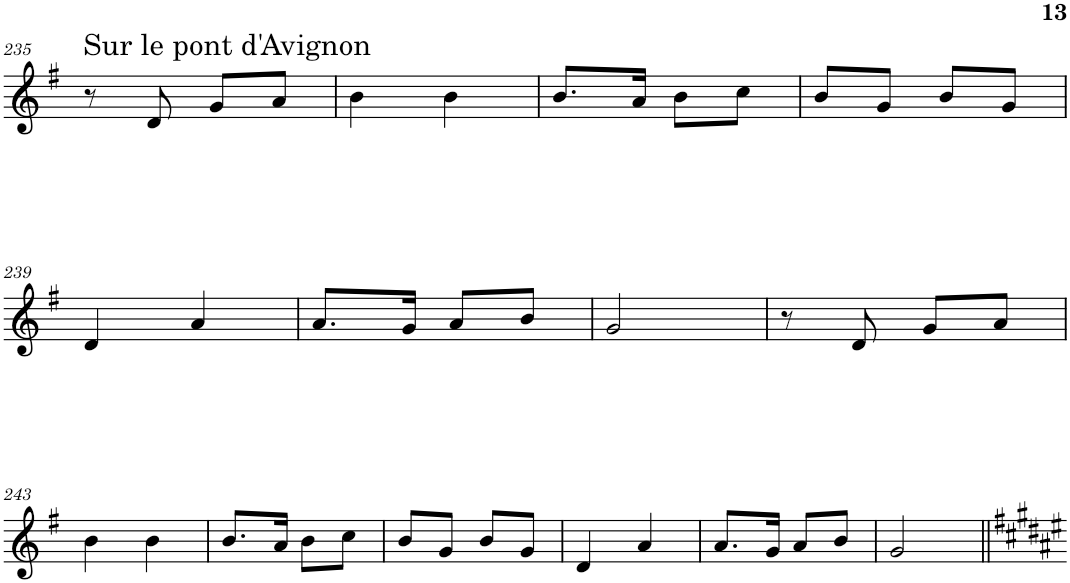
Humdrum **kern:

**kern
*part1
*staff1
*I"Clarinette
*I'Clar.
!!LO:PB:g=z
*clefG2
*Trd1c2
*k[f#]
*M2/4
=235
!LO:TX:a:t=Sur le pont d'Avignon
8r
8d/
8g/L
8a/J
=236
4b\
4b\
=237
8.b/L
16a/Jk
8b\L
8cc\J
=238
8b/L
8g/J
8b/L
8g/J
!!LO:LB:g=z
=239
4d/
4a/
=240
8.a/L
16g/Jk
8a/L
8b/J
=241
2g/
=242
8r
8d/
8g/L
8a/J
!!LO:LB:g=z
=243
4b\
4b\
=244
8.b/L
16a/Jk
8b\L
8cc\J
=245
8b/L
8g/J
8b/L
8g/J
=246
4d/
4a/
=247
8.a/L
16g/Jk
8a/L
8b/J
=248
2g/
=||
*-
